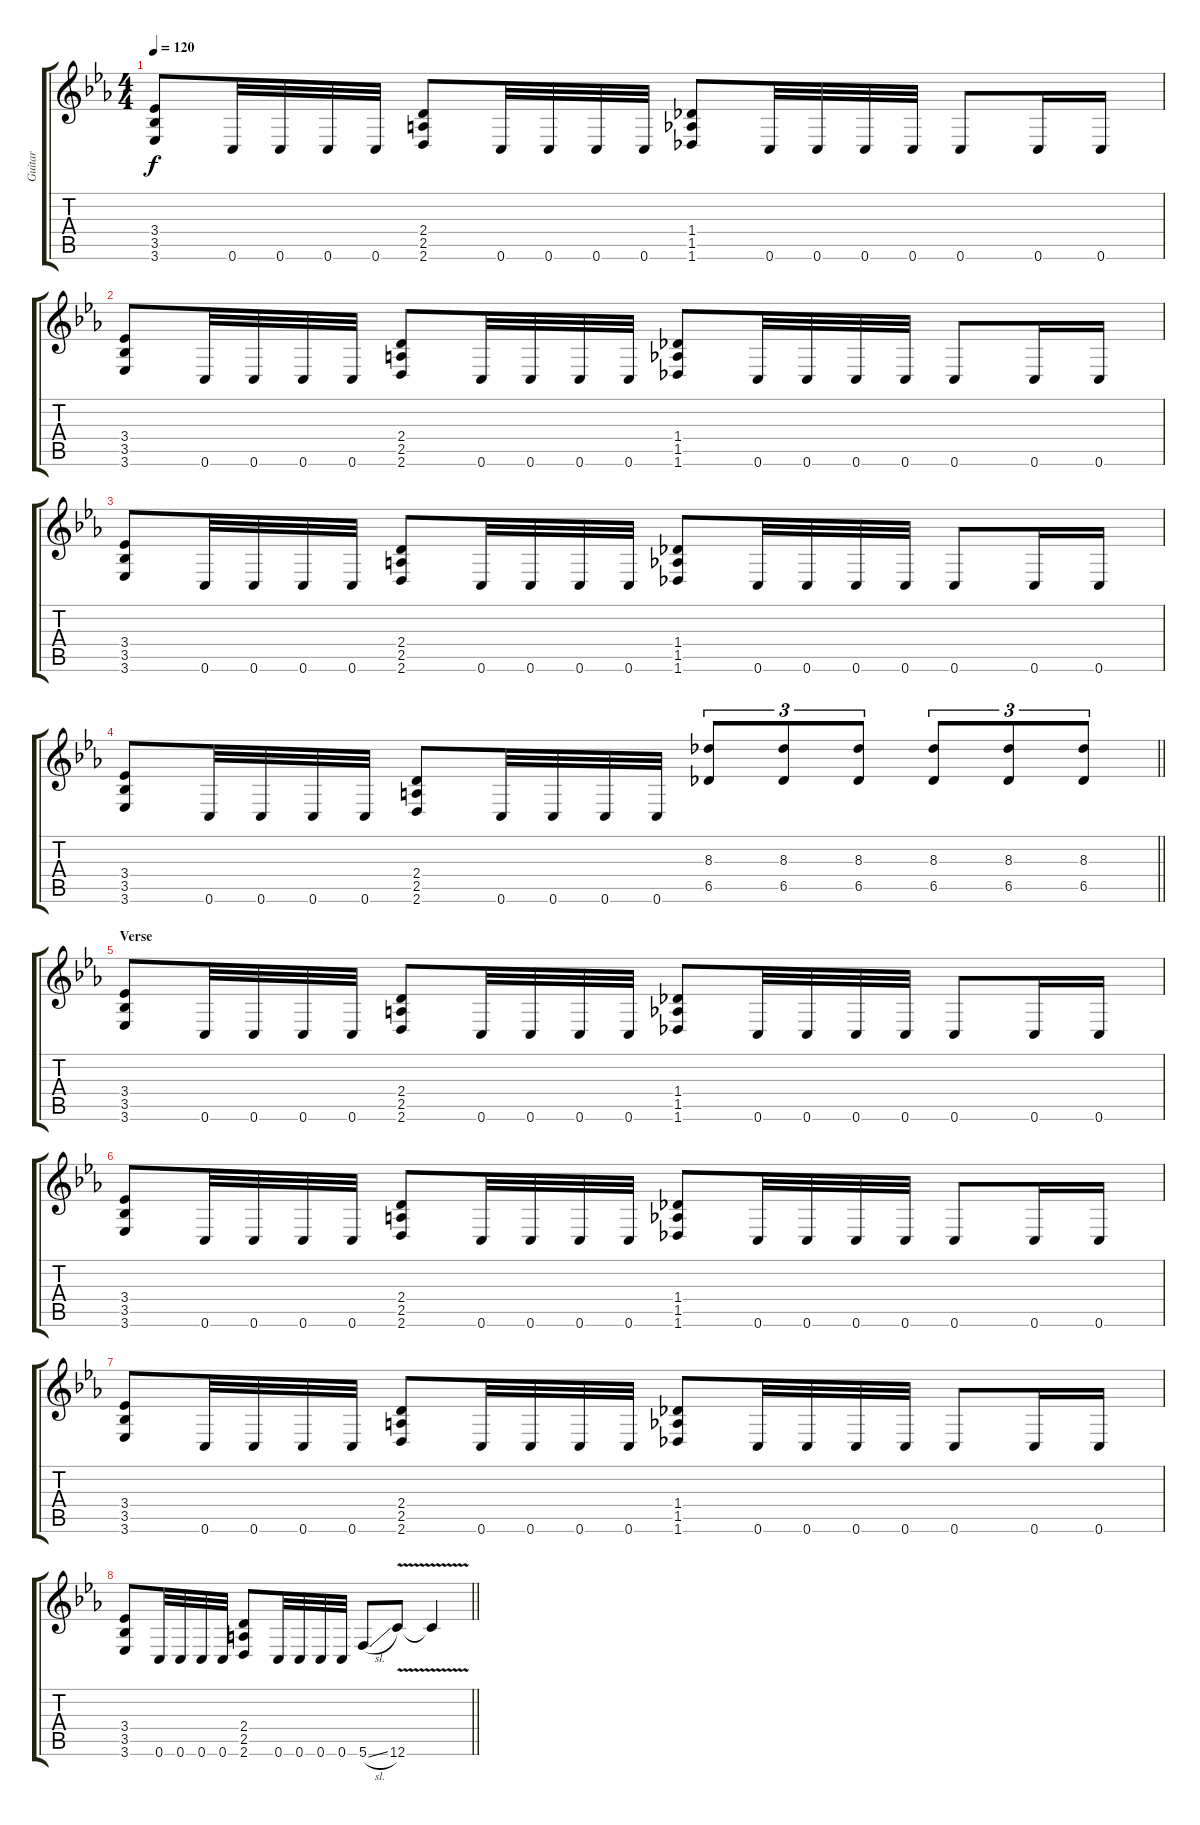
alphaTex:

\track ("Guitar" "Guitar") {instrument distortionguitar}
\staff {score tabs}
\tuning (D4 A3 F3 C3 G2 C2) {hide}
\ts (4 4)
\section ("" "")
\tempo 120
\clef g2
\ks eb
(3.4 3.5 3.6).8{dy f} 0.6.32 0.6.32 0.6.32 0.6.32 (2.4 2.5 2.6).8 0.6.32 0.6.32 0.6.32 0.6.32 (1.4 1.5 1.6).8 0.6.32 0.6.32 0.6.32 0.6.32 0.6.8 0.6.16 0.6.16 |
(3.4 3.5 3.6).8 0.6.32 0.6.32 0.6.32 0.6.32 (2.4 2.5 2.6).8 0.6.32 0.6.32 0.6.32 0.6.32 (1.4 1.5 1.6).8 0.6.32 0.6.32 0.6.32 0.6.32 0.6.8 0.6.16 0.6.16 |
(3.4 3.5 3.6).8 0.6.32 0.6.32 0.6.32 0.6.32 (2.4 2.5 2.6).8 0.6.32 0.6.32 0.6.32 0.6.32 (1.4 1.5 1.6).8 0.6.32 0.6.32 0.6.32 0.6.32 0.6.8 0.6.16 0.6.16 |
\barLineRight lightlight
(3.4 3.5 3.6).8 0.6.32 0.6.32 0.6.32 0.6.32 (2.4 2.5 2.6).8 0.6.32 0.6.32 0.6.32 0.6.32 (8.3 6.5).8{tu (3 2)} (8.3 6.5).8{tu (3 2)} (8.3 6.5).8{tu (3 2)} (8.3 6.5).8{tu (3 2)} (8.3 6.5).8{tu (3 2)} (8.3 6.5).8{tu (3 2)} |
\section ("" "Verse")
(3.4 3.5 3.6).8 0.6.32 0.6.32 0.6.32 0.6.32 (2.4 2.5 2.6).8 0.6.32 0.6.32 0.6.32 0.6.32 (1.4 1.5 1.6).8 0.6.32 0.6.32 0.6.32 0.6.32 0.6.8 0.6.16 0.6.16 |
(3.4 3.5 3.6).8 0.6.32 0.6.32 0.6.32 0.6.32 (2.4 2.5 2.6).8 0.6.32 0.6.32 0.6.32 0.6.32 (1.4 1.5 1.6).8 0.6.32 0.6.32 0.6.32 0.6.32 0.6.8 0.6.16 0.6.16 |
(3.4 3.5 3.6).8 0.6.32 0.6.32 0.6.32 0.6.32 (2.4 2.5 2.6).8 0.6.32 0.6.32 0.6.32 0.6.32 (1.4 1.5 1.6).8 0.6.32 0.6.32 0.6.32 0.6.32 0.6.8 0.6.16 0.6.16 |
\barLineRight lightlight
(3.4 3.5 3.6).8 0.6.32 0.6.32 0.6.32 0.6.32 (2.4 2.5 2.6).8 0.6.32 0.6.32 0.6.32 0.6.32 5.6{sl}.8 12.6{v}.8 12.6{t}.4
